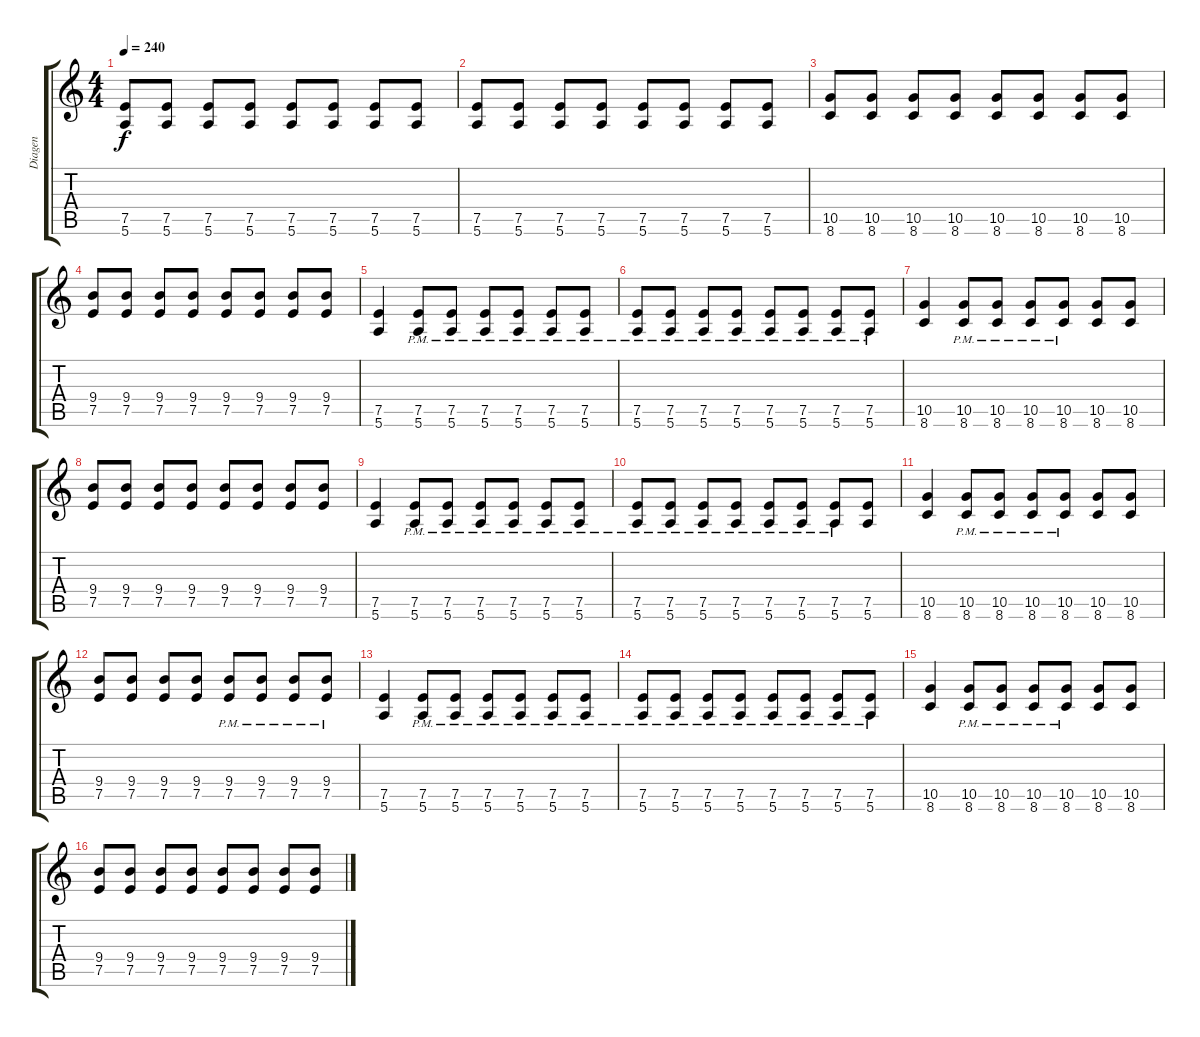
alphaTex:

\track ("Diagen" "Diagen") {instrument overdrivenguitar}
\staff {score tabs}
\tuning (E4 B3 G3 D3 A2 E2) {hide}
\ts (4 4)
\tempo 240
\clef g2
\ks c
(7.5 5.6).8{dy f} (7.5 5.6).8 (7.5 5.6).8 (7.5 5.6).8 (7.5 5.6).8 (7.5 5.6).8 (7.5 5.6).8 (7.5 5.6).8 |
(7.5 5.6).8 (7.5 5.6).8 (7.5 5.6).8 (7.5 5.6).8 (7.5 5.6).8 (7.5 5.6).8 (7.5 5.6).8 (7.5 5.6).8 |
(10.5 8.6).8 (10.5 8.6).8 (10.5 8.6).8 (10.5 8.6).8 (10.5 8.6).8 (10.5 8.6).8 (10.5 8.6).8 (10.5 8.6).8 |
(9.4 7.5).8 (9.4 7.5).8 (9.4 7.5).8 (9.4 7.5).8 (9.4 7.5).8 (9.4 7.5).8 (9.4 7.5).8 (9.4 7.5).8 |
(7.5 5.6).4 (7.5{pm} 5.6{pm}).8 (7.5{pm} 5.6{pm}).8 (7.5{pm} 5.6{pm}).8 (7.5{pm} 5.6{pm}).8 (7.5{pm} 5.6{pm}).8 (7.5{pm} 5.6{pm}).8 |
(7.5{pm} 5.6{pm}).8 (7.5{pm} 5.6{pm}).8 (7.5{pm} 5.6{pm}).8 (7.5{pm} 5.6{pm}).8 (7.5{pm} 5.6{pm}).8 (7.5{pm} 5.6{pm}).8 (7.5{pm} 5.6{pm}).8 (7.5{pm} 5.6{pm}).8 |
(10.5 8.6).4 (10.5{pm} 8.6{pm}).8 (10.5{pm} 8.6{pm}).8 (10.5{pm} 8.6{pm}).8 (10.5{pm} 8.6{pm}).8 (10.5 8.6).8 (10.5 8.6).8 |
(9.4 7.5).8 (9.4 7.5).8 (9.4 7.5).8 (9.4 7.5).8 (9.4 7.5).8 (9.4 7.5).8 (9.4 7.5).8 (9.4 7.5).8 |
(7.5 5.6).4 (7.5{pm} 5.6{pm}).8 (7.5{pm} 5.6{pm}).8 (7.5{pm} 5.6{pm}).8 (7.5{pm} 5.6{pm}).8 (7.5{pm} 5.6{pm}).8 (7.5{pm} 5.6{pm}).8 |
(7.5{pm} 5.6{pm}).8 (7.5{pm} 5.6{pm}).8 (7.5{pm} 5.6{pm}).8 (7.5{pm} 5.6{pm}).8 (7.5{pm} 5.6{pm}).8 (7.5{pm} 5.6{pm}).8 (7.5{pm} 5.6{pm}).8 (7.5 5.6).8 |
(10.5 8.6).4 (10.5{pm} 8.6{pm}).8 (10.5{pm} 8.6{pm}).8 (10.5{pm} 8.6{pm}).8 (10.5{pm} 8.6{pm}).8 (10.5 8.6).8 (10.5 8.6).8 |
(9.4 7.5).8 (9.4 7.5).8 (9.4 7.5).8 (9.4 7.5).8 (9.4{pm} 7.5{pm}).8 (9.4{pm} 7.5{pm}).8 (9.4{pm} 7.5{pm}).8 (9.4{pm} 7.5{pm}).8 |
(7.5 5.6).4 (7.5{pm} 5.6{pm}).8 (7.5{pm} 5.6{pm}).8 (7.5{pm} 5.6{pm}).8 (7.5{pm} 5.6{pm}).8 (7.5{pm} 5.6{pm}).8 (7.5{pm} 5.6{pm}).8 |
(7.5{pm} 5.6{pm}).8 (7.5{pm} 5.6{pm}).8 (7.5{pm} 5.6{pm}).8 (7.5{pm} 5.6{pm}).8 (7.5{pm} 5.6{pm}).8 (7.5{pm} 5.6{pm}).8 (7.5{pm} 5.6{pm}).8 (7.5{pm} 5.6{pm}).8 |
(10.5 8.6).4 (10.5{pm} 8.6{pm}).8 (10.5{pm} 8.6{pm}).8 (10.5{pm} 8.6{pm}).8 (10.5{pm} 8.6{pm}).8 (10.5 8.6).8 (10.5 8.6).8 |
(9.4 7.5).8 (9.4 7.5).8 (9.4 7.5).8 (9.4 7.5).8 (9.4 7.5).8 (9.4 7.5).8 (9.4 7.5).8 (9.4 7.5).8
